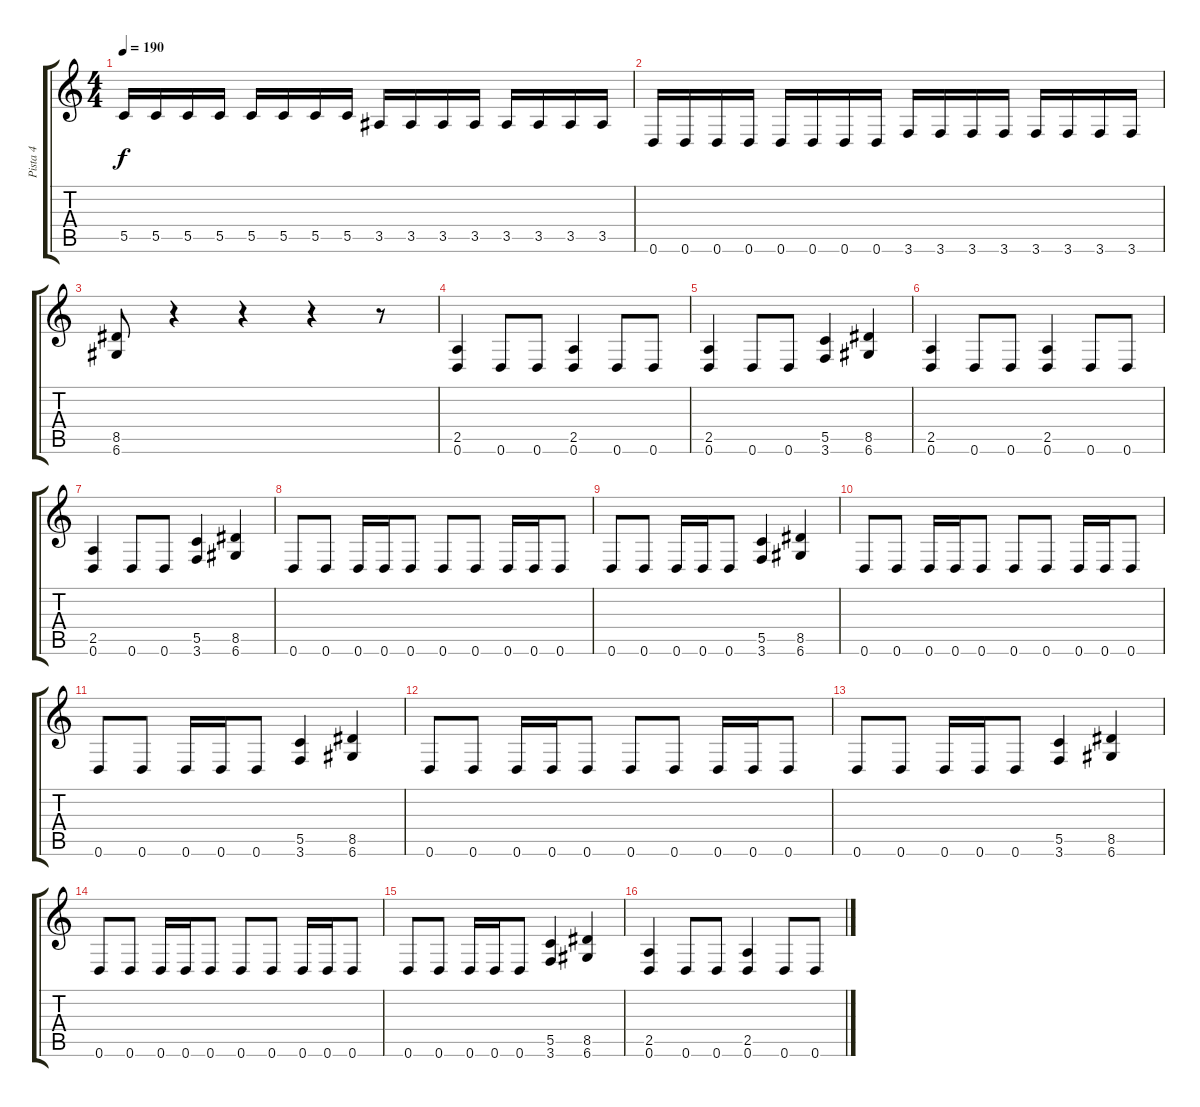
\track ("Pista 4" "Pista 4") {instrument overdrivenguitar}
\staff {score tabs}
\tuning (D4 A3 F3 C3 G2 D2) {hide}
\ts (4 4)
\tempo 190
\clef g2
\ks c
5.5.16{dy f} 5.5.16 5.5.16 5.5.16 5.5.16 5.5.16 5.5.16 5.5.16 3.5.16 3.5.16 3.5.16 3.5.16 3.5.16 3.5.16 3.5.16 3.5.16 |
0.6.16 0.6.16 0.6.16 0.6.16 0.6.16 0.6.16 0.6.16 0.6.16 3.6.16 3.6.16 3.6.16 3.6.16 3.6.16 3.6.16 3.6.16 3.6.16 |
(8.5 6.6).8 r.4 r.4 r.4 r.8 |
(2.5 0.6).4 0.6.8 0.6.8 (2.5 0.6).4 0.6.8 0.6.8 |
(2.5 0.6).4 0.6.8 0.6.8 (5.5 3.6).4 (8.5 6.6).4 |
(2.5 0.6).4 0.6.8 0.6.8 (2.5 0.6).4 0.6.8 0.6.8 |
(2.5 0.6).4 0.6.8 0.6.8 (5.5 3.6).4 (8.5 6.6).4 |
0.6.8 0.6.8 0.6.16 0.6.16 0.6.8 0.6.8 0.6.8 0.6.16 0.6.16 0.6.8 |
0.6.8 0.6.8 0.6.16 0.6.16 0.6.8 (5.5 3.6).4 (8.5 6.6).4 |
0.6.8 0.6.8 0.6.16 0.6.16 0.6.8 0.6.8 0.6.8 0.6.16 0.6.16 0.6.8 |
0.6.8 0.6.8 0.6.16 0.6.16 0.6.8 (5.5 3.6).4 (8.5 6.6).4 |
0.6.8 0.6.8 0.6.16 0.6.16 0.6.8 0.6.8 0.6.8 0.6.16 0.6.16 0.6.8 |
0.6.8 0.6.8 0.6.16 0.6.16 0.6.8 (5.5 3.6).4 (8.5 6.6).4 |
0.6.8 0.6.8 0.6.16 0.6.16 0.6.8 0.6.8 0.6.8 0.6.16 0.6.16 0.6.8 |
0.6.8 0.6.8 0.6.16 0.6.16 0.6.8 (5.5 3.6).4 (8.5 6.6).4 |
(2.5 0.6).4 0.6.8 0.6.8 (2.5 0.6).4 0.6.8 0.6.8
